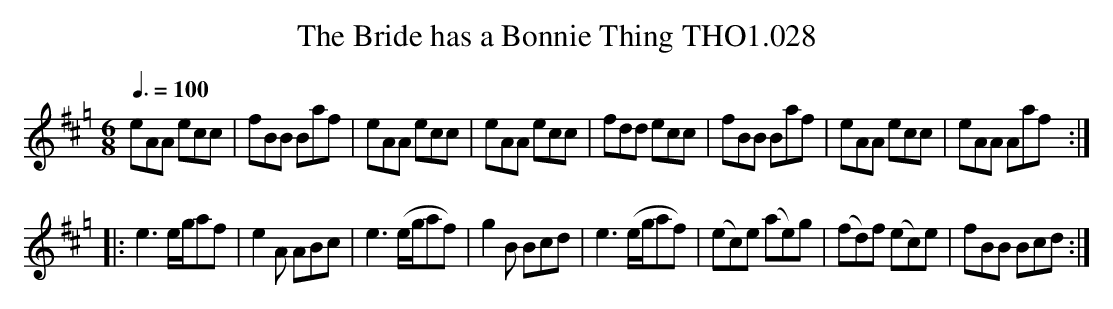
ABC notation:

X:1
T:Bride has a Bonnie Thing THO1.028, The
M:6/8
L:1/8
Q:3/8=100
K:Hp
eAA ecc|fBB Baf|eAA ecc|eAA ecc|fdd ecc|fBB Baf|eAA ecc|eAA Aaf:|
|:e3 e/g/af|e2 A ABc|e3 (e/g/af)|g2 B Bcd|\
e3 (e/g/af)|(ec)e (ae)g|(fd)f (ec)e|fBB Bcd:|
